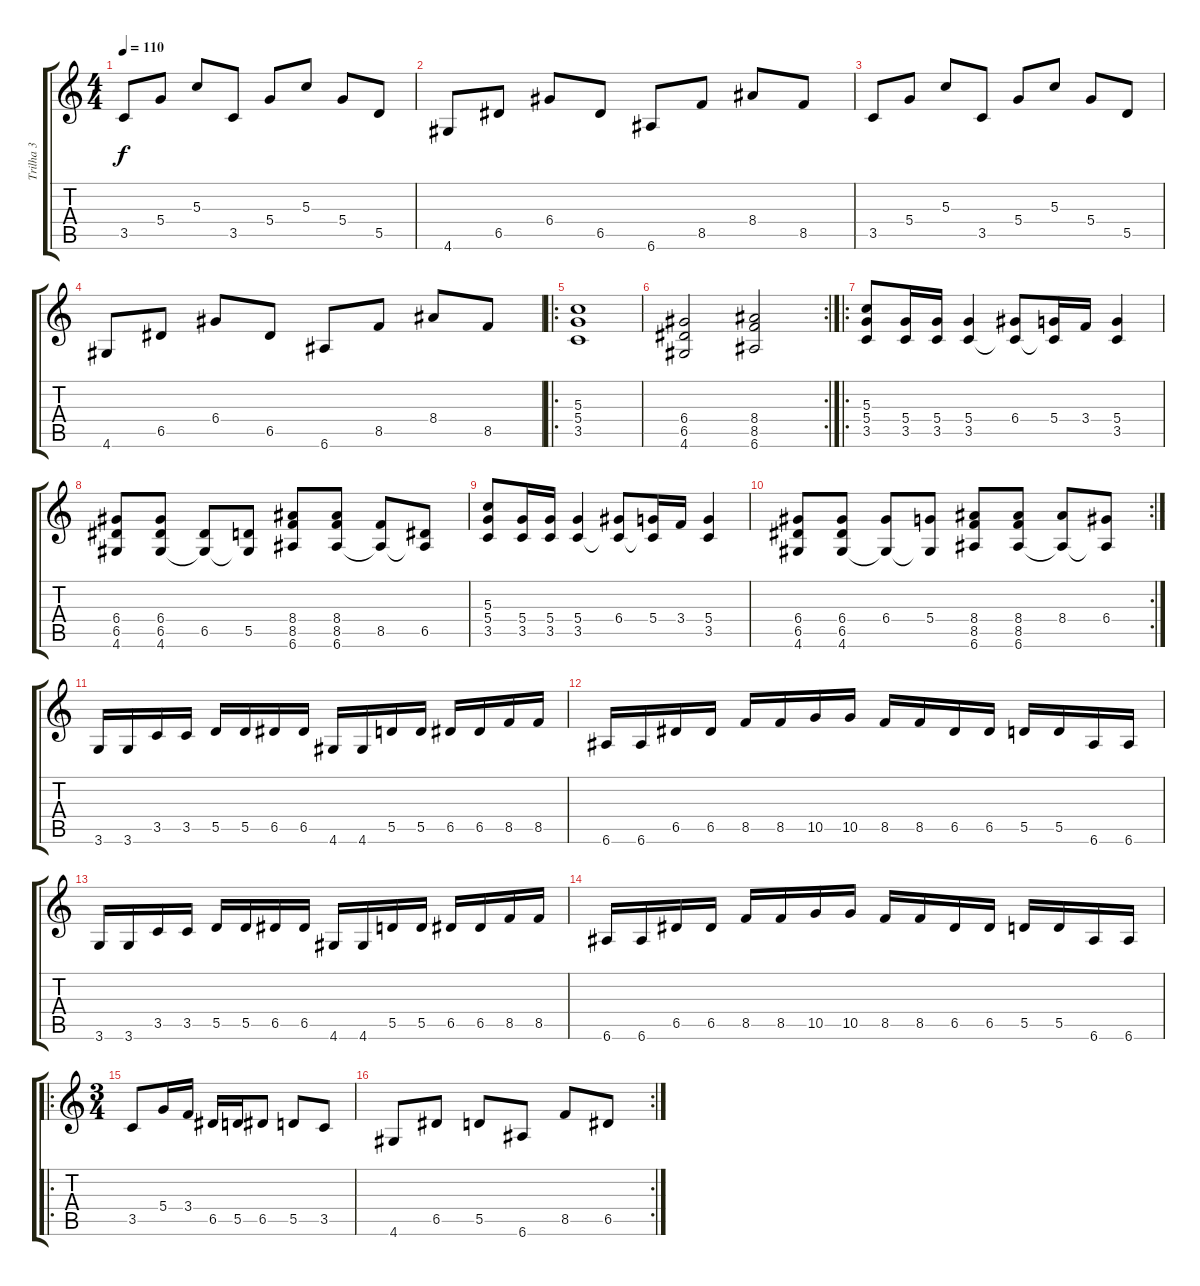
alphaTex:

\track ("Trilha 3" "Trilha 3") {instrument overdrivenguitar}
\staff {score tabs}
\tuning (E4 B3 G3 D3 A2 E2) {hide}
\ts (4 4)
\tempo 110
\clef g2
\ks c
3.5.8{dy f instrument electricguitarclean} 5.4.8 5.3.8 3.5.8 5.4.8 5.3.8 5.4.8 5.5.8 |
4.6.8 6.5.8 6.4.8 6.5.8 6.6.8 8.5.8 8.4.8 8.5.8 |
3.5.8 5.4.8 5.3.8 3.5.8 5.4.8 5.3.8 5.4.8 5.5.8 |
4.6.8 6.5.8 6.4.8 6.5.8 6.6.8 8.5.8 8.4.8 8.5.8 |
\ro
(5.3 5.4 3.5).1{instrument overdrivenguitar} |
\rc 2
(6.4 6.5 4.6).2 (8.4 8.5 6.6).2 |
\ro
(5.3 5.4 3.5).8 (5.4 3.5).16 (5.4 3.5).16 (5.4 3.5).4 (6.4 3.5{t}).8 (5.4 3.5{t}).16 3.4.16 (5.4 3.5).4 |
(6.4 6.5 4.6).8 (6.4 6.5 4.6).8 (6.5 4.6{t}).8 (5.5 4.6{t}).8 (8.4 8.5 6.6).8 (8.4 8.5 6.6).8 (8.5 6.6{t}).8 (6.5 6.6{t}).8 |
(5.3 5.4 3.5).8 (5.4 3.5).16 (5.4 3.5).16 (5.4 3.5).4 (6.4 3.5{t}).8 (5.4 3.5{t}).16 3.4.16 (5.4 3.5).4 |
\rc 2
(6.4 6.5 4.6).8 (6.4 6.5 4.6).8 (6.4 4.6{t}).8 (5.4 4.6{t}).8 (8.4 8.5 6.6).8 (8.4 8.5 6.6).8 (8.4 6.6{t}).8 (6.4 6.6{t}).8 |
3.6.16 3.6.16 3.5.16 3.5.16 5.5.16 5.5.16 6.5.16 6.5.16 4.6.16 4.6.16 5.5.16 5.5.16 6.5.16 6.5.16 8.5.16 8.5.16 |
6.6.16 6.6.16 6.5.16 6.5.16 8.5.16 8.5.16 10.5.16 10.5.16 8.5.16 8.5.16 6.5.16 6.5.16 5.5.16 5.5.16 6.6.16 6.6.16 |
3.6.16 3.6.16 3.5.16 3.5.16 5.5.16 5.5.16 6.5.16 6.5.16 4.6.16 4.6.16 5.5.16 5.5.16 6.5.16 6.5.16 8.5.16 8.5.16 |
6.6.16 6.6.16 6.5.16 6.5.16 8.5.16 8.5.16 10.5.16 10.5.16 8.5.16 8.5.16 6.5.16 6.5.16 5.5.16 5.5.16 6.6.16 6.6.16 |
\ro
\ts (3 4)
3.5.8 5.4.16 3.4.16 6.5.16 5.5.16 6.5.8 5.5.8 3.5.8 |
\rc 2
4.6.8 6.5.8 5.5.8 6.6.8 8.5.8 6.5.8
